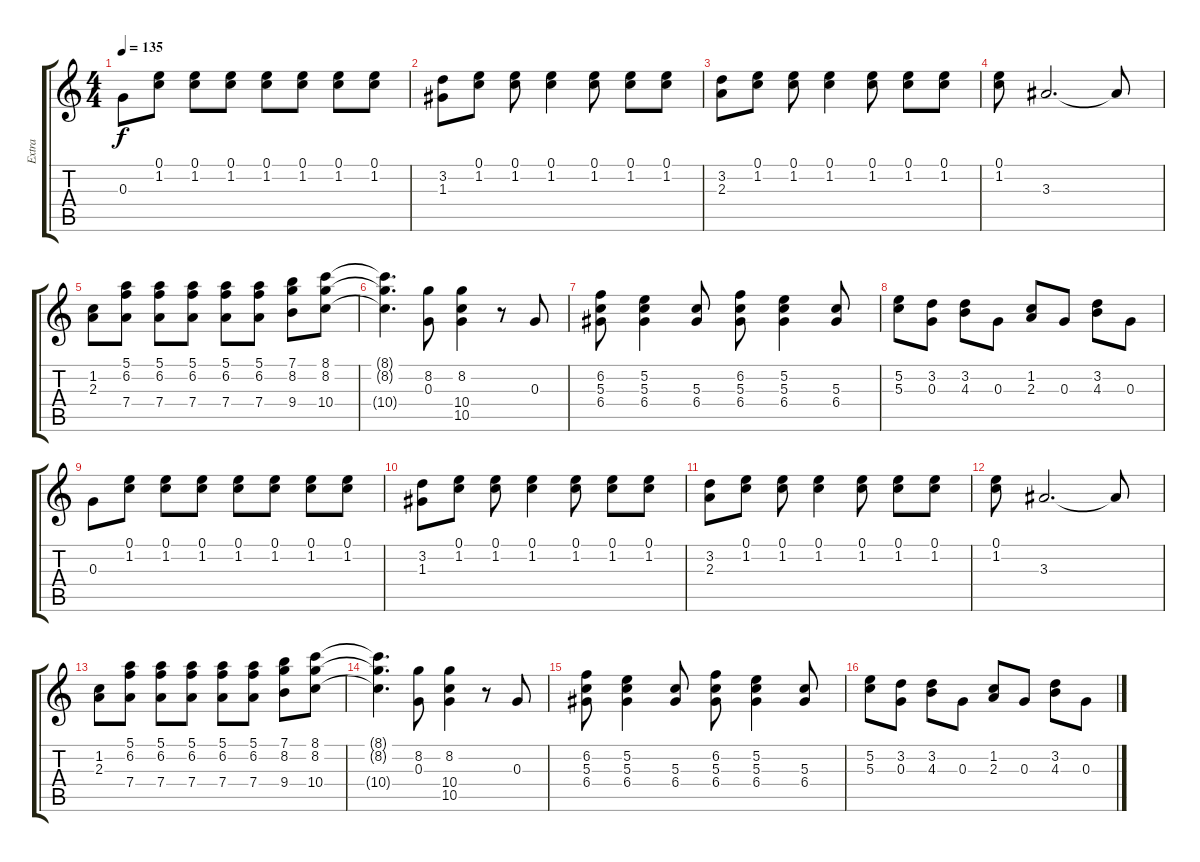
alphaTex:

\track ("Extra" "Extra") {instrument acousticguitarsteel}
\staff {score tabs}
\tuning (E4 B3 G3 D3 A2 E2) {hide}
\ts (4 4)
\tempo 135
\clef g2
\ks c
0.3.8{dy f} (0.1 1.2).8 (0.1 1.2).8 (0.1 1.2).8 (0.1 1.2).8 (0.1 1.2).8 (0.1 1.2).8 (0.1 1.2).8 |
(3.2 1.3).8 (0.1 1.2).8 (0.1 1.2).8 (0.1 1.2).4 (0.1 1.2).8 (0.1 1.2).8 (0.1 1.2).8 |
(3.2 2.3).8 (0.1 1.2).8 (0.1 1.2).8 (0.1 1.2).4 (0.1 1.2).8 (0.1 1.2).8 (0.1 1.2).8 |
(0.1 1.2).8 3.3.2{d} 3.3{t}.8 |
(1.2 2.3).8 (5.1 6.2 7.4).8 (5.1 6.2 7.4).8 (5.1 6.2 7.4).8 (5.1 6.2 7.4).8 (5.1 6.2 7.4).8 (7.1 8.2 9.4).8 (8.1 8.2 10.4).8 |
(8.1{t} 8.2{t} 10.4{t}).4{d} (8.2 0.3).8 (8.2 10.4 10.5).4 r.8 0.3.8 |
(6.2 5.3 6.4).8 (5.2 5.3 6.4).4 (5.3 6.4).8 (6.2 5.3 6.4).8 (5.2 5.3 6.4).4 (5.3 6.4).8 |
(5.2 5.3).8 (3.2 0.3).8 (3.2 4.3).8 0.3.8 (1.2 2.3).8 0.3.8 (3.2 4.3).8 0.3.8 |
0.3.8 (0.1 1.2).8 (0.1 1.2).8 (0.1 1.2).8 (0.1 1.2).8 (0.1 1.2).8 (0.1 1.2).8 (0.1 1.2).8 |
(3.2 1.3).8 (0.1 1.2).8 (0.1 1.2).8 (0.1 1.2).4 (0.1 1.2).8 (0.1 1.2).8 (0.1 1.2).8 |
(3.2 2.3).8 (0.1 1.2).8 (0.1 1.2).8 (0.1 1.2).4 (0.1 1.2).8 (0.1 1.2).8 (0.1 1.2).8 |
(0.1 1.2).8 3.3.2{d} 3.3{t}.8 |
(1.2 2.3).8 (5.1 6.2 7.4).8 (5.1 6.2 7.4).8 (5.1 6.2 7.4).8 (5.1 6.2 7.4).8 (5.1 6.2 7.4).8 (7.1 8.2 9.4).8 (8.1 8.2 10.4).8 |
(8.1{t} 8.2{t} 10.4{t}).4{d} (8.2 0.3).8 (8.2 10.4 10.5).4 r.8 0.3.8 |
(6.2 5.3 6.4).8 (5.2 5.3 6.4).4 (5.3 6.4).8 (6.2 5.3 6.4).8 (5.2 5.3 6.4).4 (5.3 6.4).8 |
(5.2 5.3).8 (3.2 0.3).8 (3.2 4.3).8 0.3.8 (1.2 2.3).8 0.3.8 (3.2 4.3).8 0.3.8
